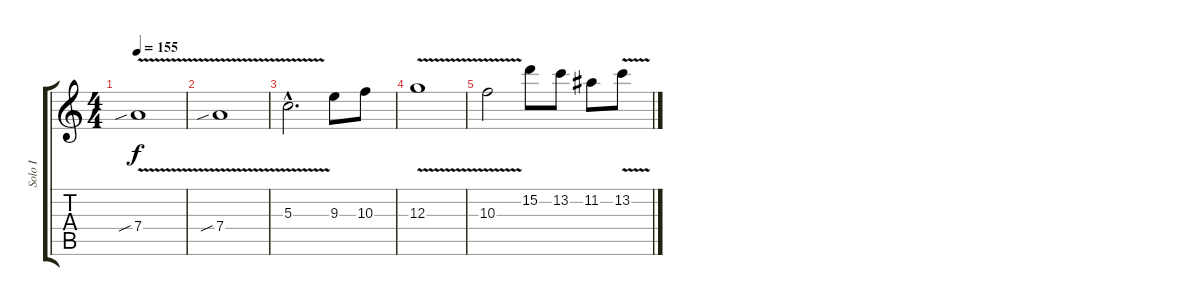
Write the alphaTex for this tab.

\track ("Solo I" "Solo I") {instrument distortionguitar}
\staff {score tabs}
\tuning (E4 B3 G3 D3 A2 E2) {hide}
\ts (4 4)
\tempo 155
\clef g2
\ks c
7.4{v sib}.1{dy f} |
7.4{v sib}.1 |
5.3{v hac}.2{d} 9.3.8 10.3.8 |
12.3{v}.1 |
10.3{v}.2 15.2.8 13.2.8 11.2.8 13.2{v}.8
